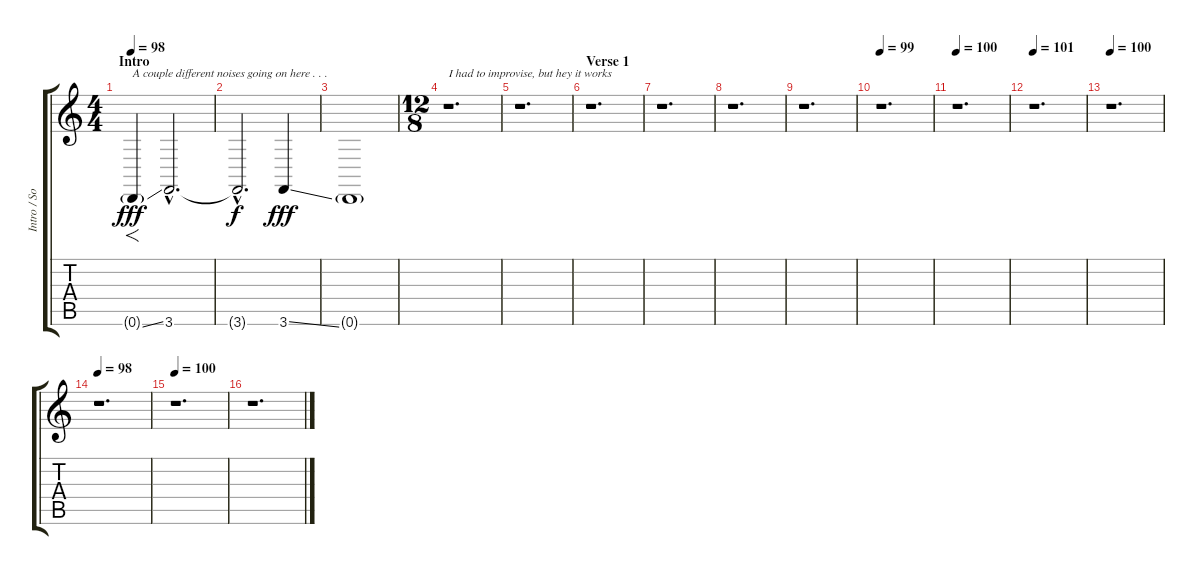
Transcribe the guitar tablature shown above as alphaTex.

\track ("Intro / Sound Effects" "Intro / So") {instrument fx7echoes}
\staff {score tabs}
\tuning (E4 B3 G3 D3 A2 D2) {hide}
\ts (4 4)
\section ("" "Intro")
\tempo 98
\clef g2
\ks c
0.6{ss g}.4{f txt "A couple different noises going on here . . ." dy fff instrument fx7echoes} 3.6{hac}.2{d} |
3.6{hac t}.2{d dy f} 3.6{ss}.4{dy fff} |
0.6{g}.1 |
\ts (12 8)
r.1{d txt "I had to improvise, but hey it works"} |
r.1{d} |
\section ("" "Verse 1")
r.1{d} |
r.1{d} |
r.1{d} |
r.1{d} |
\tempo 99
r.1{d} |
\tempo 100
r.1{d} |
\tempo 101
r.1{d} |
\tempo 100
r.1{d} |
\tempo 98
r.1{d} |
\tempo 100
r.1{d} |
r.1{d}
